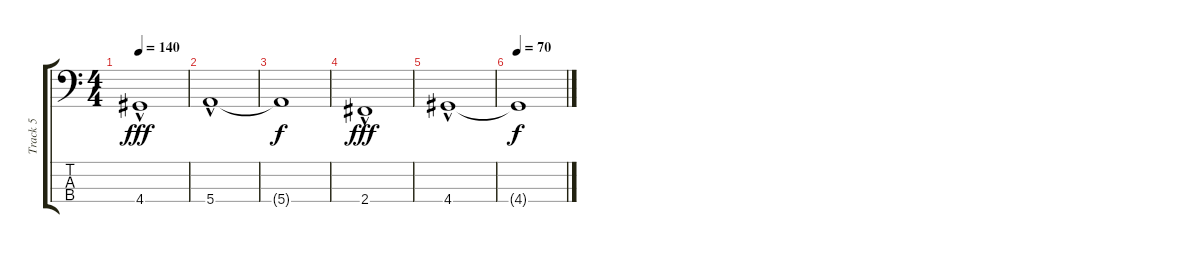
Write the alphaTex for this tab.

\track ("Track 5" "Track 5") {instrument electricbassfinger}
\staff {score tabs}
\tuning (G2 D2 A1 E1) {hide}
\ts (4 4)
\tempo 140
\clef f4
\ks c
4.4{hac}.1{dy fff} |
5.4{hac}.1 |
5.4{t}.1{dy f} |
2.4{hac}.1{dy fff} |
4.4{hac}.1 |
\tempo 70
4.4{t}.1{dy f}
